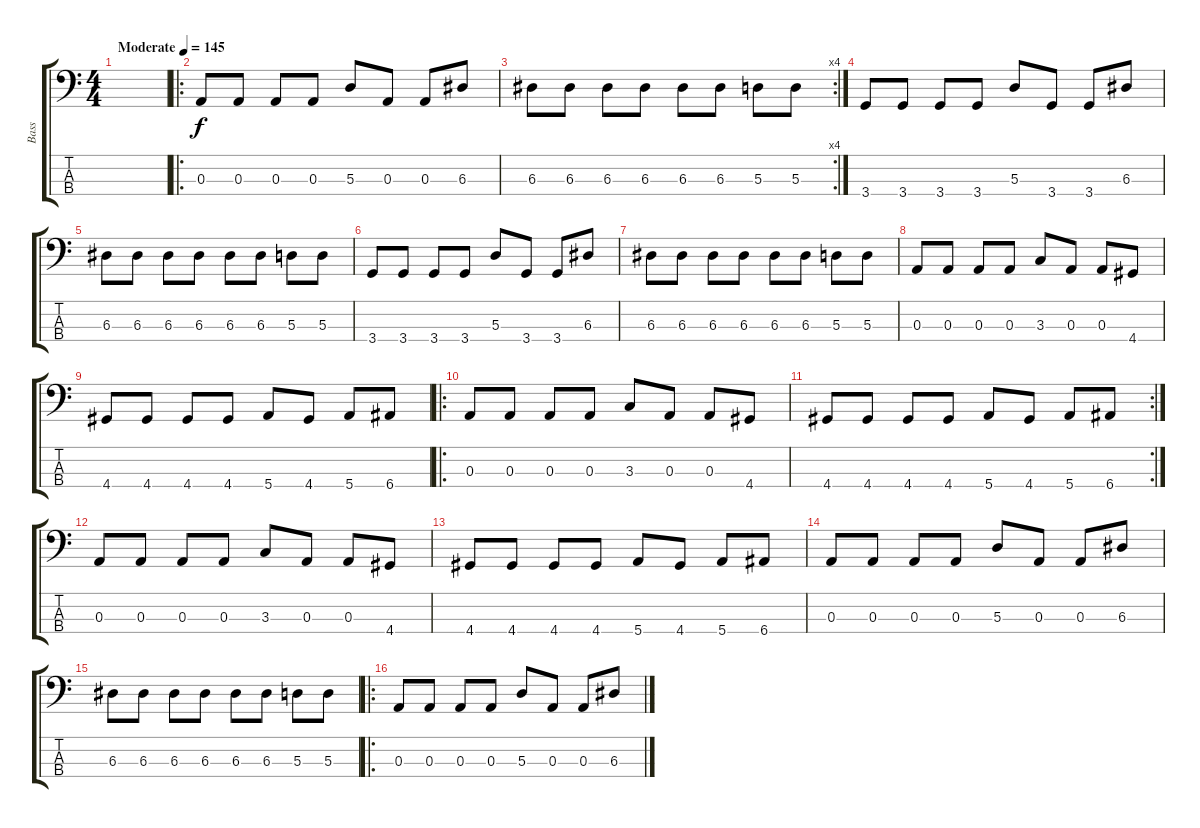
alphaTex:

\track ("Bass" "Bass") {instrument electricbassfinger}
\staff {score tabs}
\tuning (G2 D2 A1 E1) {hide}
\ts (4 4)
\tempo (145 "Moderate")
\clef f4
\ks c
|
\ro
0.3.8 0.3.8 0.3.8 0.3.8 5.3.8 0.3.8 0.3.8 6.3.8 |
\rc 4
6.3.8 6.3.8 6.3.8 6.3.8 6.3.8 6.3.8 5.3.8 5.3.8 |
3.4.8 3.4.8 3.4.8 3.4.8 5.3.8 3.4.8 3.4.8 6.3.8 |
6.3.8 6.3.8 6.3.8 6.3.8 6.3.8 6.3.8 5.3.8 5.3.8 |
3.4.8 3.4.8 3.4.8 3.4.8 5.3.8 3.4.8 3.4.8 6.3.8 |
6.3.8 6.3.8 6.3.8 6.3.8 6.3.8 6.3.8 5.3.8 5.3.8 |
0.3.8 0.3.8 0.3.8 0.3.8 3.3.8 0.3.8 0.3.8 4.4.8 |
4.4.8 4.4.8 4.4.8 4.4.8 5.4.8 4.4.8 5.4.8 6.4.8 |
\ro
0.3.8 0.3.8 0.3.8 0.3.8 3.3.8 0.3.8 0.3.8 4.4.8 |
\rc 2
4.4.8 4.4.8 4.4.8 4.4.8 5.4.8 4.4.8 5.4.8 6.4.8 |
0.3.8 0.3.8 0.3.8 0.3.8 3.3.8 0.3.8 0.3.8 4.4.8 |
4.4.8 4.4.8 4.4.8 4.4.8 5.4.8 4.4.8 5.4.8 6.4.8 |
0.3.8 0.3.8 0.3.8 0.3.8 5.3.8 0.3.8 0.3.8 6.3.8 |
6.3.8 6.3.8 6.3.8 6.3.8 6.3.8 6.3.8 5.3.8 5.3.8 |
\ro
0.3.8 0.3.8 0.3.8 0.3.8 5.3.8 0.3.8 0.3.8 6.3.8
